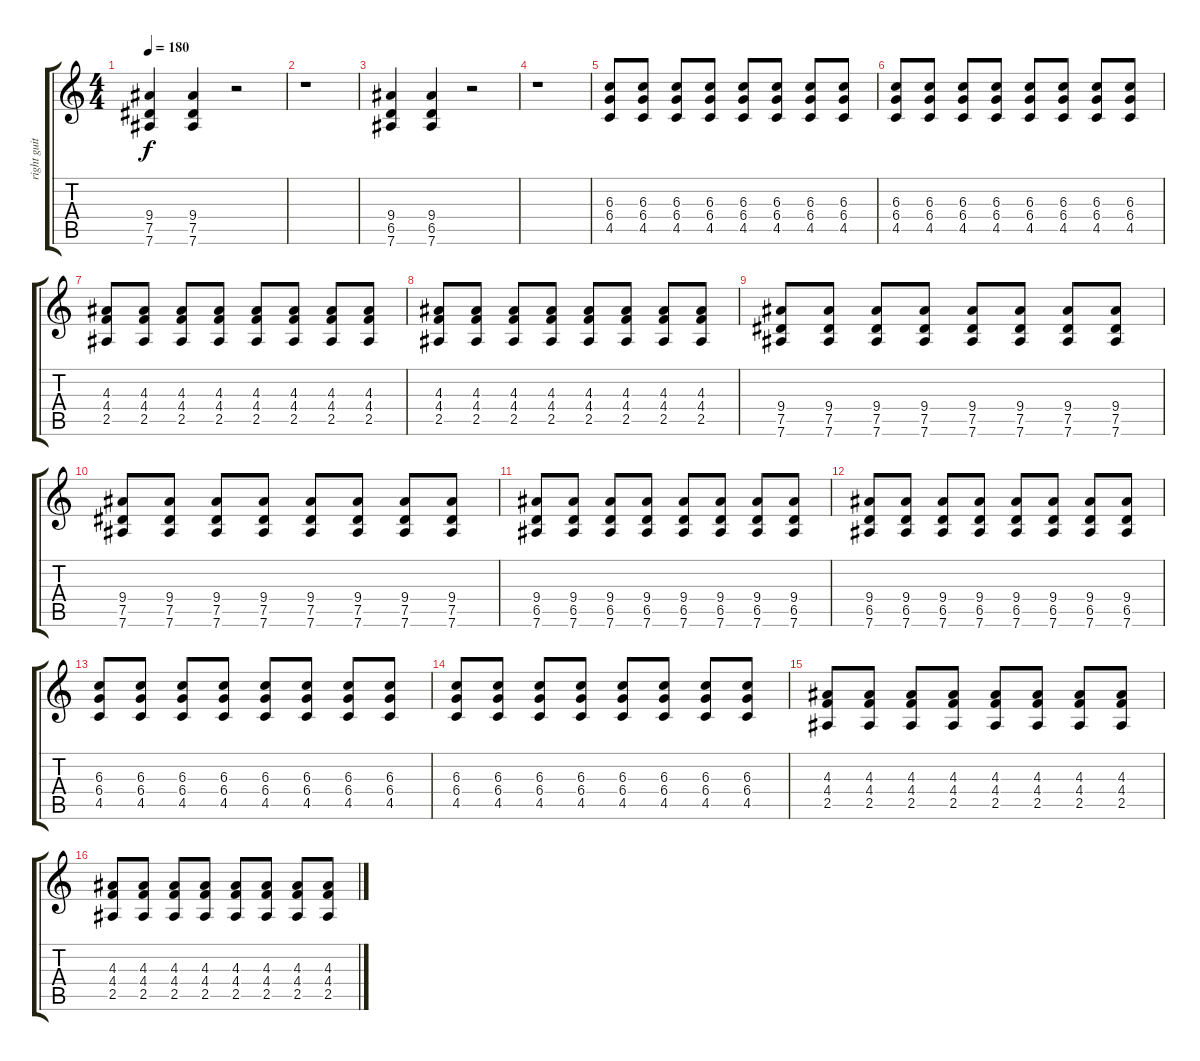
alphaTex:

\track ("right guitar" "right guit") {instrument overdrivenguitar}
\staff {score tabs}
\tuning (Eb4 Bb3 Gb3 Db3 Ab2 Eb2) {hide}
\ts (4 4)
\tempo 180
\clef g2
\ks c
(9.4 7.5 7.6).4{dy f} (9.4 7.5 7.6).4 r.2 |
r.1 |
(9.4 6.5 7.6).4 (9.4 6.5 7.6).4 r.2 |
r.1 |
(6.3 6.4 4.5).8 (6.3 6.4 4.5).8 (6.3 6.4 4.5).8 (6.3 6.4 4.5).8 (6.3 6.4 4.5).8 (6.3 6.4 4.5).8 (6.3 6.4 4.5).8 (6.3 6.4 4.5).8 |
(6.3 6.4 4.5).8 (6.3 6.4 4.5).8 (6.3 6.4 4.5).8 (6.3 6.4 4.5).8 (6.3 6.4 4.5).8 (6.3 6.4 4.5).8 (6.3 6.4 4.5).8 (6.3 6.4 4.5).8 |
(4.3 4.4 2.5).8 (4.3 4.4 2.5).8 (4.3 4.4 2.5).8 (4.3 4.4 2.5).8 (4.3 4.4 2.5).8 (4.3 4.4 2.5).8 (4.3 4.4 2.5).8 (4.3 4.4 2.5).8 |
(4.3 4.4 2.5).8 (4.3 4.4 2.5).8 (4.3 4.4 2.5).8 (4.3 4.4 2.5).8 (4.3 4.4 2.5).8 (4.3 4.4 2.5).8 (4.3 4.4 2.5).8 (4.3 4.4 2.5).8 |
(9.4 7.5 7.6).8 (9.4 7.5 7.6).8 (9.4 7.5 7.6).8 (9.4 7.5 7.6).8 (9.4 7.5 7.6).8 (9.4 7.5 7.6).8 (9.4 7.5 7.6).8 (9.4 7.5 7.6).8 |
(9.4 7.5 7.6).8 (9.4 7.5 7.6).8 (9.4 7.5 7.6).8 (9.4 7.5 7.6).8 (9.4 7.5 7.6).8 (9.4 7.5 7.6).8 (9.4 7.5 7.6).8 (9.4 7.5 7.6).8 |
(9.4 6.5 7.6).8 (9.4 6.5 7.6).8 (9.4 6.5 7.6).8 (9.4 6.5 7.6).8 (9.4 6.5 7.6).8 (9.4 6.5 7.6).8 (9.4 6.5 7.6).8 (9.4 6.5 7.6).8 |
(9.4 6.5 7.6).8 (9.4 6.5 7.6).8 (9.4 6.5 7.6).8 (9.4 6.5 7.6).8 (9.4 6.5 7.6).8 (9.4 6.5 7.6).8 (9.4 6.5 7.6).8 (9.4 6.5 7.6).8 |
(6.3 6.4 4.5).8 (6.3 6.4 4.5).8 (6.3 6.4 4.5).8 (6.3 6.4 4.5).8 (6.3 6.4 4.5).8 (6.3 6.4 4.5).8 (6.3 6.4 4.5).8 (6.3 6.4 4.5).8 |
(6.3 6.4 4.5).8 (6.3 6.4 4.5).8 (6.3 6.4 4.5).8 (6.3 6.4 4.5).8 (6.3 6.4 4.5).8 (6.3 6.4 4.5).8 (6.3 6.4 4.5).8 (6.3 6.4 4.5).8 |
(4.3 4.4 2.5).8 (4.3 4.4 2.5).8 (4.3 4.4 2.5).8 (4.3 4.4 2.5).8 (4.3 4.4 2.5).8 (4.3 4.4 2.5).8 (4.3 4.4 2.5).8 (4.3 4.4 2.5).8 |
(4.3 4.4 2.5).8 (4.3 4.4 2.5).8 (4.3 4.4 2.5).8 (4.3 4.4 2.5).8 (4.3 4.4 2.5).8 (4.3 4.4 2.5).8 (4.3 4.4 2.5).8 (4.3 4.4 2.5).8
